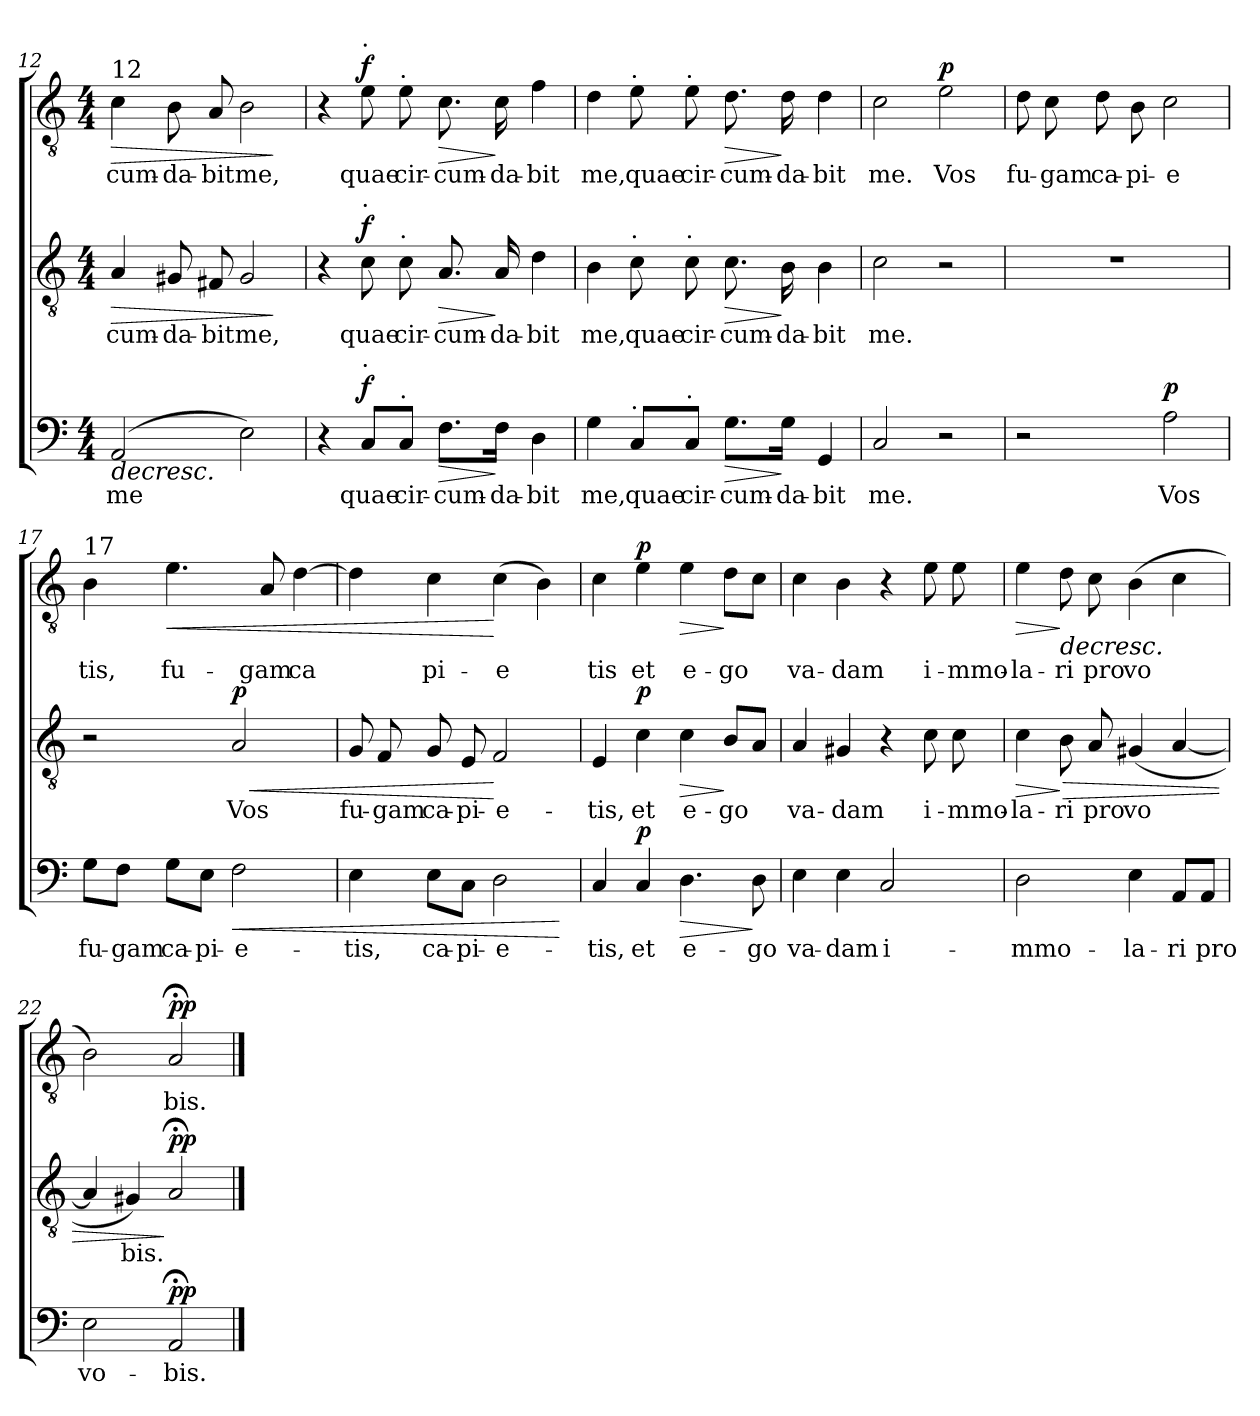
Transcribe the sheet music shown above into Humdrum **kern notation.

**kern	**text	**dynam	**kern	**text	**dynam	**kern	**text	**dynam
*part3	*part3	*part3	*part2	*part2	*part2	*part1	*part1	*part1
*staff3	*staff3	*staff3	*staff2	*staff2	*staff2	*staff1	*staff1	*staff1
!!LO:LB:g=z
*clefF4	*	*	*clefGv2	*	*	*clefGv2	*	*
*k[]	*	*	*k[]	*	*	*k[]	*	*
*C:	*	*	*C:	*	*	*C:	*	*
*M4/4	*	*	*M4/4	*	*	*M4/4	*	*
=12	=12	=12	=12	=12	=12	=12	=12	=12
!	!	!	!	!	!	!LO:TX:a:t=12	!	!
!	!LO:LY:b	!LO:HP:b	!	!LO:LY:b	!LO:HP:b	!	!LO:LY:b	!LO:HP:b
(<2AA/	me	>	4A/	-cum-	>	4c\	-cum-	>
!	!	!	!	!LO:LY:b	!	!	!LO:LY:b	!
.	.	.	8G#X/	-da-	.	8B\	-da-	.
!	!	!	!	!LO:LY:b	!	!	!LO:LY:b	!
.	.	.	8F#X/	-bit	.	8A/	-bit	.
!	!	!	!	!LO:LY:b	!	!	!LO:LY:b	!
2E\)	.	.	2G#/	me,	.	2B\	me,	.
.	.	.	.	.	]	.	.	]
=13	=13	=13	=13	=13	=13	=13	=13	=13
4r	.	.	4r	.	.	4r	.	.
!	!	!	!	!	!	!LO:TX:a:t=.	!	!
!	!	!	!LO:TX:a:t=.	!	!	!	!	!
!LO:TX:a:t=.	!	!	!	!	!	!	!	!
!	!LO:LY:b	!LO:DY:b	!	!LO:LY:b	!LO:DY:b	!	!LO:LY:b	!LO:DY:b
8C/L	quae	f	8c\	quae	f	8e\	quae	f
!	!	!	!	!	!	!LO:TX:a:t=.	!	!
!	!	!	!LO:TX:a:t=.	!	!	!	!	!
!LO:TX:a:t=.	!	!	!	!	!	!	!	!
!	!LO:LY:b	!	!	!LO:LY:b	!	!	!LO:LY:b	!
8C/J	cir-	]	8c\	cir-	.	8e\	cir-	.
!	!LO:LY:b	!LO:HP:b	!	!LO:LY:b	!LO:HP:b	!	!LO:LY:b	!LO:HP:b
8.F\L	-cum-	>	8.A/	-cum-	>	8.c\	-cum-	>
!	!LO:LY:b	!	!	!LO:LY:b	!	!	!LO:LY:b	!
16F\Jk	-da-	]	16A/	-da-	]	16c\	-da-	]
!	!LO:LY:b	!	!	!LO:LY:b	!	!	!LO:LY:b	!
4D\	-bit	.	4d\	-bit	.	4f\	-bit	.
=14	=14	=14	=14	=14	=14	=14	=14	=14
!	!LO:LY:b	!	!	!LO:LY:b	!	!	!LO:LY:b	!
4G\	me,	.	4B\	me,	.	4d\	me,	.
!	!	!	!	!	!	!LO:TX:a:t=.	!	!
!	!	!	!LO:TX:a:t=.	!	!	!	!	!
!LO:TX:a:t=.	!	!	!	!	!	!	!	!
!	!LO:LY:b	!	!	!LO:LY:b	!	!	!LO:LY:b	!
8C/L	quae	.	8c\	quae	.	8e\	quae	.
!	!	!	!	!	!	!LO:TX:a:t=.	!	!
!	!	!	!LO:TX:a:t=.	!	!	!	!	!
!LO:TX:a:t=.	!	!	!	!	!	!	!	!
!	!LO:LY:b	!	!	!LO:LY:b	!	!	!LO:LY:b	!
8C/J	cir-	.	8c\	cir-	.	8e\	cir-	.
!	!LO:LY:b	!LO:HP:b	!	!LO:LY:b	!LO:HP:b	!	!LO:LY:b	!LO:HP:b
8.G\L	-cum-	>	8.c\	-cum-	>	8.d\	-cum-	>
!	!LO:LY:b	!	!	!LO:LY:b	!	!	!LO:LY:b	!
16G\Jk	-da-	]	16B\	-da-	]	16d\	-da-	]
!	!LO:LY:b	!	!	!LO:LY:b	!	!	!LO:LY:b	!
4GG/	-bit	.	4B\	-bit	.	4d\	-bit	.
=15	=15	=15	=15	=15	=15	=15	=15	=15
!	!LO:LY:b	!	!	!LO:LY:b	!	!	!LO:LY:b	!
2C/	me.	.	2c\	me.	.	2c\	me.	.
!	!	!	!	!	!	!	!LO:LY:b	!LO:DY:a
2r	.	.	2r	.	.	2e\	Vos	p
=16	=16	=16	=16	=16	=16	=16	=16	=16
!	!	!	!	!	!	!	!LO:LY:b	!
2r	.	.	1r	.	.	8d\	fu-	.
!	!	!	!	!	!	!	!LO:LY:b	!
.	.	.	.	.	.	8c\	-gam	.
!	!	!	!	!	!	!	!LO:LY:b	!
.	.	.	.	.	.	8d\	ca-	.
!	!	!	!	!	!	!	!LO:LY:b	!
.	.	.	.	.	.	8B\	-pi-	.
!	!LO:LY:b	!LO:DY:a	!	!	!	!	!LO:LY:b	!
2A\	Vos	p	.	.	.	2c\	-e	.
!!LO:LB:g=z
=17	=17	=17	=17	=17	=17	=17	=17	=17
!	!	!	!	!	!	!LO:TX:a:t=17	!	!
!	!LO:LY:b	!	!	!	!	!	!LO:LY:b	!
8G\L	fu-	.	2r	.	.	4B\	tis,	.
!	!LO:LY:b	!	!	!	!	!	!	!
8F\J	-gam	.	.	.	.	.	.	.
!	!LO:LY:b	!	!	!	!	!	!LO:LY:b	!LO:HP:b
8G\L	ca-	.	.	.	.	4.e\	fu-	<
!	!LO:LY:b	!	!	!	!	!	!	!
8E\J	-pi-	.	.	.	.	.	.	.
!	!LO:LY:b	!LO:HP:b	!	!LO:LY:b	!LO:HP:b	!	!	!
!	!	!	!	!	!LO:DY:n=1:a	!	!	!
2F\	-e-	<	2A/	Vos	< p	.	.	.
!	!	!	!	!	!	!	!LO:LY:b	!
.	.	.	.	.	.	8A/	-gam	.
!	!	!	!	!	!	!	!LO:LY:b	!
.	.	.	.	.	.	[4d\	ca	.
=18	=18	=18	=18	=18	=18	=18	=18	=18
!	!LO:LY:b	!	!	!LO:LY:b	!	!	!	!
4E\	-tis,	.	8G/	fu-	.	4d\]	.	.
!	!	!	!	!LO:LY:b	!	!	!	!
.	.	.	8F/	-gam	.	.	.	.
!	!LO:LY:b	!	!	!LO:LY:b	!	!	!LO:LY:b	!
8E\L	ca-	.	8G/	ca-	.	4c\	pi-	.
!	!LO:LY:b	!	!	!LO:LY:b	!	!	!	!
8C\J	-pi-	.	8E/	-pi-	.	.	.	.
!	!LO:LY:b	!	!	!LO:LY:b	!	!	!LO:LY:b	!
2D\	-e-	.	2F/	-e-	[	(>4c\	-e	[
.	.	.	.	.	.	4B\)	.	.
.	.	[	.	.	.	.	.	.
=19	=19	=19	=19	=19	=19	=19	=19	=19
!	!LO:LY:b	!	!	!LO:LY:b	!	!	!LO:LY:b	!
4C/	-tis,	.	4E/	-tis,	.	4c\	tis	.
!	!LO:LY:b	!LO:DY:a	!	!LO:LY:b	!LO:DY:a	!	!LO:LY:b	!LO:DY:a
4C/	et	p	4c\	et	p	4e\	et	p
!	!LO:LY:b	!LO:HP:b	!	!LO:LY:b	!LO:HP:b	!	!LO:LY:b	!LO:HP:b
4.D\	e-	>	4c\	e-	>	4e\	e-	>
!	!	!	!	!LO:LY:b	!	!	!LO:LY:b	!
.	.	.	8B/L	-go	]	8d\L	-go	]
!	!LO:LY:b	!	!	!	!	!	!	!
8D\	-go	]	8A/J	.	.	8c\J	.	.
=20	=20	=20	=20	=20	=20	=20	=20	=20
!	!LO:LY:b	!	!	!LO:LY:b	!	!	!LO:LY:b	!
4E\	va-	.	4A/	va-	.	4c\	va-	.
!	!LO:LY:b	!	!	!LO:LY:b	!	!	!LO:LY:b	!
4E\	-dam	.	4G#X/	-dam	.	4B\	-dam	.
!	!LO:LY:b	!	!	!	!	!	!	!
2C/	i-	.	4r	.	.	4r	.	.
!	!	!	!	!LO:LY:b	!	!	!LO:LY:b	!
.	.	.	8c\	i-	.	8e\	i-	.
!	!	!	!	!LO:LY:b	!	!	!LO:LY:b	!
.	.	.	8c\	-mmo-	.	8e\	-mmo-	.
=21	=21	=21	=21	=21	=21	=21	=21	=21
!	!LO:LY:b	!	!	!LO:LY:b	!LO:HP:b	!	!LO:LY:b	!LO:HP:b
2D\	-mmo-	.	4c\	-la-	>	4e\	-la-	>
!	!	!	!	!LO:LY:b	!LO:HP:n=1:b	!	!LO:LY:b	!LO:HP:n=1:b
.	.	.	8B\	-ri	] >	8d\	-ri	] >
!	!	!	!	!LO:LY:b	!	!	!LO:LY:b	!
.	.	.	8A/	pro	.	8c\	pro	.
!	!LO:LY:b	!	!	!LO:LY:b	!	!	!LO:LY:b	!
4E\	-la-	.	(<4G#X/	vo	.	(>4B\	vo	.
!	!LO:LY:b	!	!	!	!	!	!	!
8AA/L	-ri	.	[4A/	.	.	4c\	.	.
!	!LO:LY:b	!	!	!	!	!	!	!
8AA/J	pro	.	.	.	.	.	.	.
=22	=22	=22	=22	=22	=22	=22	=22	=22
!	!LO:LY:b	!	!	!	!	!	!	!
2E\	vo-	.	4A/]	.	.	2B\)	.	.
!	!	!	!	!LO:LY:b	!	!	!	!
.	.	.	4G#X/)	bis.	.	.	.	.
!	!LO:LY:b	!LO:DY:a	!	!	!LO:DY:n=1:a	!	!LO:LY:b	!LO:DY:a
2AA;/	-bis.	pp	2A;/	.	] pp	2A;/	bis.	pp
.	.	.	.	.	.	.	.	]
==	==	==	==	==	==	==	==	==
*-	*-	*-	*-	*-	*-	*-	*-	*-
